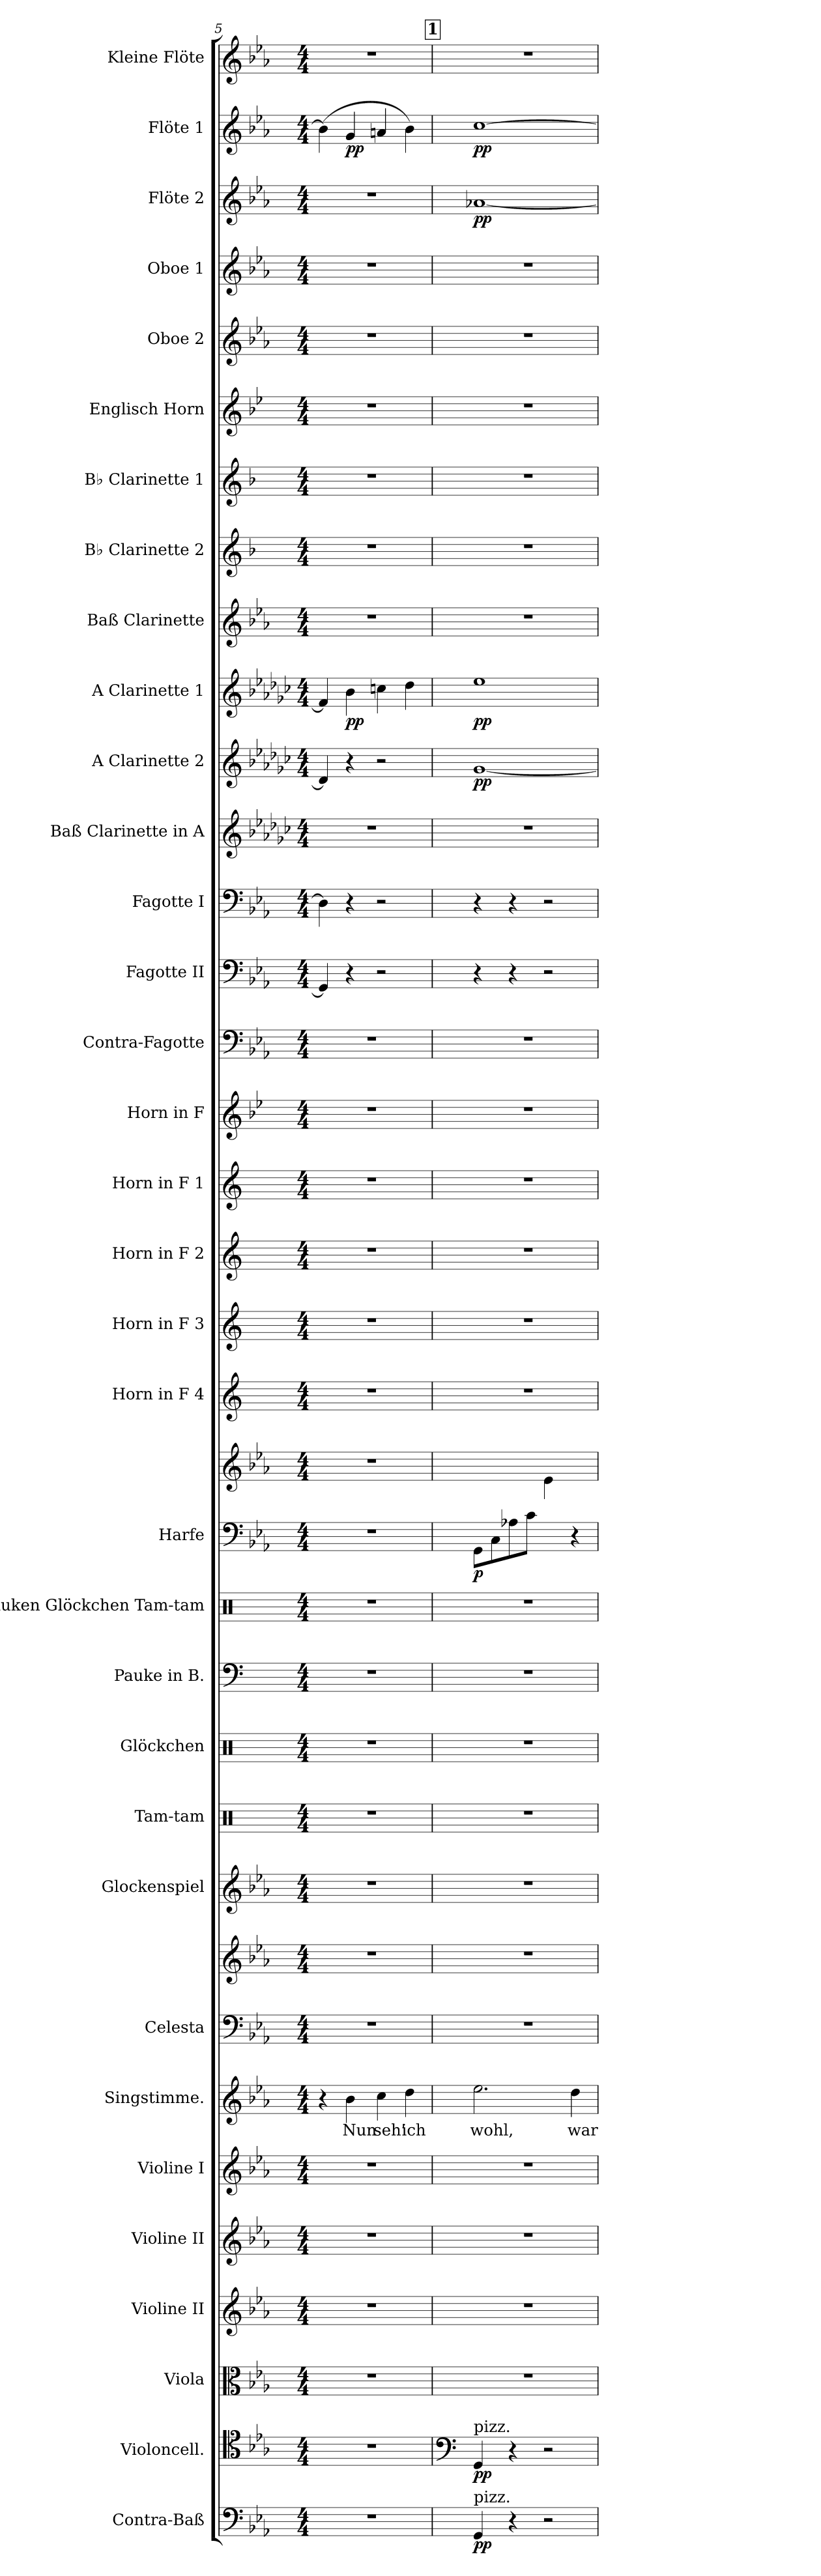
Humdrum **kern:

**kern	**dynam	**kern	**dynam	**kern	**kern	**kern	**kern	**kern	**text	**dynam	**kern	**kern	**kern	**kern	**kern	**kern	**kern	**kern	**kern	**dynam	**kern	**kern	**kern	**kern	**kern	**kern	**kern	**kern	**kern	**kern	**dynam	**kern	**dynam	**kern	**kern	**kern	**kern	**kern	**kern	**kern	**dynam	**kern	**dynam	**kern
*part34	*part34	*part33	*part33	*part32	*part31	*part30	*part29	*part28	*part28	*part28	*part27	*part27	*part26	*part25	*part24	*part23	*part22	*part21	*part21	*part21	*part20	*part19	*part18	*part17	*part16	*part15	*part14	*part13	*part12	*part11	*part11	*part10	*part10	*part9	*part8	*part7	*part6	*part5	*part4	*part3	*part3	*part2	*part2	*part1
*staff36	*staff36	*staff35	*staff35	*staff34	*staff33	*staff32	*staff31	*staff30	*staff30	*staff30	*staff29	*staff28	*staff27	*staff26	*staff25	*staff24	*staff23	*staff22	*staff21	*staff21/22	*staff20	*staff19	*staff18	*staff17	*staff16	*staff15	*staff14	*staff13	*staff12	*staff11	*staff11	*staff10	*staff10	*staff9	*staff8	*staff7	*staff6	*staff5	*staff4	*staff3	*staff3	*staff2	*staff2	*staff1
*I"Contra-Baß	*	*I"Violoncell.	*	*I"Viola	*I"Violine II	*I"Violine II	*I"Violine I	*I"Singstimme.	*	*	*I"Celesta	*	*I"Glockenspiel	*I"Tam-tam	*I"Glöckchen	*I"Pauke in B.	*I"Pauken  Glöckchen Tam-tam	*I"Harfe	*	*	*I"Horn in F 4	*I"Horn in F 3	*I"Horn in F 2	*I"Horn in F 1	*I"Horn in F	*I"Contra-Fagotte	*I"Fagotte II	*I"Fagotte I	*I"Baß Clarinette in A	*I"A Clarinette 2	*	*I"A Clarinette 1	*	*I"Baß Clarinette	*I"B♭ Clarinette 2	*I"B♭ Clarinette 1	*I"Englisch Horn	*I"Oboe 2	*I"Oboe 1	*I"Flöte 2	*	*I"Flöte 1	*	*I"Kleine Flöte
*I'C.-B.	*	*I'Vc.	*	*I'Vla.	*I'Vln. II	*I'Vln. II	*I'Vln. I	*I'Sgst.	*	*	*I'Cel.	*	*I'Glk.	*I'Tam-tam	*I'Gl.	*I'Pauke	*I'Tam-tam	*I'Hfe.	*	*	*I'Hn. 4	*I'Hn. 3	*I'Hn. 2	*I'Hn. 1	*	*I'C.-Fg.	*I'Fg. II	*I'Fg. I	*	*I'A Cl. 2	*	*I'A Cl. 1	*	*I'B. Cl.	*I'B♭ Cl. 2	*I'B♭ Cl. 1	*I'E. H.	*I'Ob. 2	*I'Ob. 1	*I'Fl. 2	*	*I'Fl. 1	*	*I'Kl. Fl.
*clefF4	*	*clefC4	*	*clefC3	*clefG2	*clefG2	*clefG2	*clefG2	*	*	*clefF4	*clefG2	*clefG2	*clefX	*clefX	*clefF4	*clefX	*clefF4	*clefG2	*	*clefG2	*clefG2	*clefG2	*clefG2	*clefG2	*clefF4	*clefF4	*clefF4	*clefG2	*clefG2	*	*clefG2	*	*clefG2	*clefG2	*clefG2	*clefG2	*clefG2	*clefG2	*clefG2	*	*clefG2	*	*clefG2
*ITrd7c12	*	*	*	*	*	*	*	*	*	*	*ITrd-7c-12	*ITrd-7c-12	*ITrd-14c-24	*	*	*	*	*	*	*	*ITrd4c7	*ITrd4c7	*ITrd4c7	*ITrd4c7	*ITrd4c7	*ITrd7c12	*	*	*ITrd2c3	*ITrd2c3	*	*ITrd2c3	*	*ITrd8c14	*ITrd1c2	*ITrd1c2	*ITrd4c7	*	*	*	*	*	*	*ITrd-7c-12
*k[b-e-a-]	*	*k[b-e-a-]	*	*k[b-e-a-]	*k[b-e-a-]	*k[b-e-a-]	*k[b-e-a-]	*k[b-e-a-]	*	*	*k[b-e-a-]	*k[b-e-a-]	*k[b-e-a-]	*k[]	*k[]	*k[]	*k[]	*k[b-e-a-]	*k[b-e-a-]	*	*k[b-]	*k[b-]	*k[b-]	*k[b-]	*k[b-e-a-]	*k[b-e-a-]	*k[b-e-a-]	*k[b-e-a-]	*k[b-e-a-]	*k[b-e-a-]	*	*k[b-e-a-]	*	*k[b-e-a-]	*k[b-e-a-]	*k[b-e-a-]	*k[b-e-a-]	*k[b-e-a-]	*k[b-e-a-]	*k[b-e-a-]	*	*k[b-e-a-]	*	*k[b-e-a-]
*M4/4	*	*M4/4	*	*M4/4	*M4/4	*M4/4	*M4/4	*M4/4	*	*	*M4/4	*M4/4	*M4/4	*M4/4	*M4/4	*M4/4	*M4/4	*M4/4	*M4/4	*	*M4/4	*M4/4	*M4/4	*M4/4	*M4/4	*M4/4	*M4/4	*M4/4	*M4/4	*M4/4	*	*M4/4	*	*M4/4	*M4/4	*M4/4	*M4/4	*M4/4	*M4/4	*M4/4	*	*M4/4	*	*M4/4
=5	=5	=5	=5	=5	=5	=5	=5	=5	=5	=5	=5	=5	=5	=5	=5	=5	=5	=5	=5	=5	=5	=5	=5	=5	=5	=5	=5	=5	=5	=5	=5	=5	=5	=5	=5	=5	=5	=5	=5	=5	=5	=5	=5	=5
1r	.	1r	.	1r	1r	1r	1r	4r	.	.	1r	1r	1r	1r	1r	1r	1r	1r	1r	.	1r	1r	1r	1r	1r	1r	4GG/]	4D\]	1r	4B-/]	.	4d/]	.	1r	1r	1r	1r	1r	1r	1r	.	(4b-\]	.	1r
!	!	!	!	!	!	!	!	!	!	!LO:DY:a	!	!	!	!	!	!	!	!	!	!	!	!	!	!	!	!	!	!	!	!	!	!	!LO:DY:b	!	!	!	!	!	!	!	!	!	!LO:DY:b	!
.	.	.	.	.	.	.	.	4b-\	Nun	other-dynamics	.	.	.	.	.	.	.	.	.	.	.	.	.	.	.	.	4r	4r	.	4r	.	4g\	pp	.	.	.	.	.	.	.	.	4g/	pp	.
.	.	.	.	.	.	.	.	4cc\	seh'	.	.	.	.	.	.	.	.	.	.	.	.	.	.	.	.	.	2r	2r	.	2r	.	4an\	.	.	.	.	.	.	.	.	.	4an/	.	.
.	.	.	.	.	.	.	.	4dd\	ich	.	.	.	.	.	.	.	.	.	.	.	.	.	.	.	.	.	.	.	.	.	.	4b-\	.	.	.	.	.	.	.	.	.	4b-\)	.	.
!!LO:PB:g=z
!!LO:REH:place=s1:a:B:fs=14:t=1
=6	=6	=6	=6	=6	=6	=6	=6	=6	=6	=6	=6	=6	=6	=6	=6	=6	=6	=6	=6	=6	=6	=6	=6	=6	=6	=6	=6	=6	=6	=6	=6	=6	=6	=6	=6	=6	=6	=6	=6	=6	=6	=6	=6	=6
*	*	*clefF4	*	*	*	*	*	*	*	*	*	*	*	*	*	*	*	*	*	*	*	*	*	*	*	*	*	*	*	*	*	*	*	*	*	*	*	*	*	*	*	*	*	*
*	*	*	*	*	*	*	*	*	*	*	*	*	*	*	*	*	*	*	*^	*	*	*	*	*	*	*	*	*	*	*	*	*	*	*	*	*	*	*	*	*	*	*	*	*
!	!	!LO:TX:a:t=pizz.	!	!	!	!	!	!	!	!	!	!	!	!	!	!	!	!	!	!	!	!	!	!	!	!	!	!	!	!	!	!	!	!	!	!	!	!	!	!	!	!	!	!	!
!LO:TX:a:t=pizz.	!	!	!	!	!	!	!	!	!	!	!	!	!	!	!	!	!	!	!	!	!	!	!	!	!	!	!	!	!	!	!	!	!	!	!	!	!	!	!	!	!	!	!	!	!
!	!LO:DY:b	!	!LO:DY:b	!	!	!	!	!	!	!	!	!	!	!	!	!	!	!	!	!	!LO:DY:b=2	!	!	!	!	!	!	!	!	!	!	!LO:DY:b	!	!LO:DY:b	!	!	!	!	!	!	!	!LO:DY:b	!	!LO:DY:b	!
4GGG/	pp	4GG/	pp	1r	1r	1r	1r	2.ee-\	wohl,	.	1r	1r	1r	1r	1r	1r	1r	(8GG\L	1ryy	2ryy	p	1r	1r	1r	1r	1r	1r	4r	4r	1r	[1e-	pp	1cc	pp	1r	1r	1r	1r	1r	1r	[1a-X	pp	[1cc	pp	1r
.	.	.	.	.	.	.	.	.	.	.	.	.	.	.	.	.	.	8C\	.	.	.	.	.	.	.	.	.	.	.	.	.	.	.	.	.	.	.	.	.	.	.	.	.	.	.
4r	.	4r	.	.	.	.	.	.	.	.	.	.	.	.	.	.	.	8A-X\	.	.	.	.	.	.	.	.	.	4r	4r	.	.	.	.	.	.	.	.	.	.	.	.	.	.	.	.
.	.	.	.	.	.	.	.	.	.	.	.	.	.	.	.	.	.	8c\J	.	.	.	.	.	.	.	.	.	.	.	.	.	.	.	.	.	.	.	.	.	.	.	.	.	.	.
2r	.	2r	.	.	.	.	.	.	.	.	.	.	.	.	.	.	.	4ryy	.	4e-\)	.	.	.	.	.	.	.	2r	2r	.	.	.	.	.	.	.	.	.	.	.	.	.	.	.	.
.	.	.	.	.	.	.	.	4dd\	war-	.	.	.	.	.	.	.	.	4r	.	4ryy	.	.	.	.	.	.	.	.	.	.	.	.	.	.	.	.	.	.	.	.	.	.	.	.	.
*	*	*	*	*	*	*	*	*	*	*	*	*	*	*	*	*	*	*	*v	*v	*	*	*	*	*	*	*	*	*	*	*	*	*	*	*	*	*	*	*	*	*	*	*	*	*
=	=	=	=	=	=	=	=	=	=	=	=	=	=	=	=	=	=	=	=	=	=	=	=	=	=	=	=	=	=	=	=	=	=	=	=	=	=	=	=	=	=	=	=	=
*-	*-	*-	*-	*-	*-	*-	*-	*-	*-	*-	*-	*-	*-	*-	*-	*-	*-	*-	*-	*-	*-	*-	*-	*-	*-	*-	*-	*-	*-	*-	*-	*-	*-	*-	*-	*-	*-	*-	*-	*-	*-	*-	*-	*-
